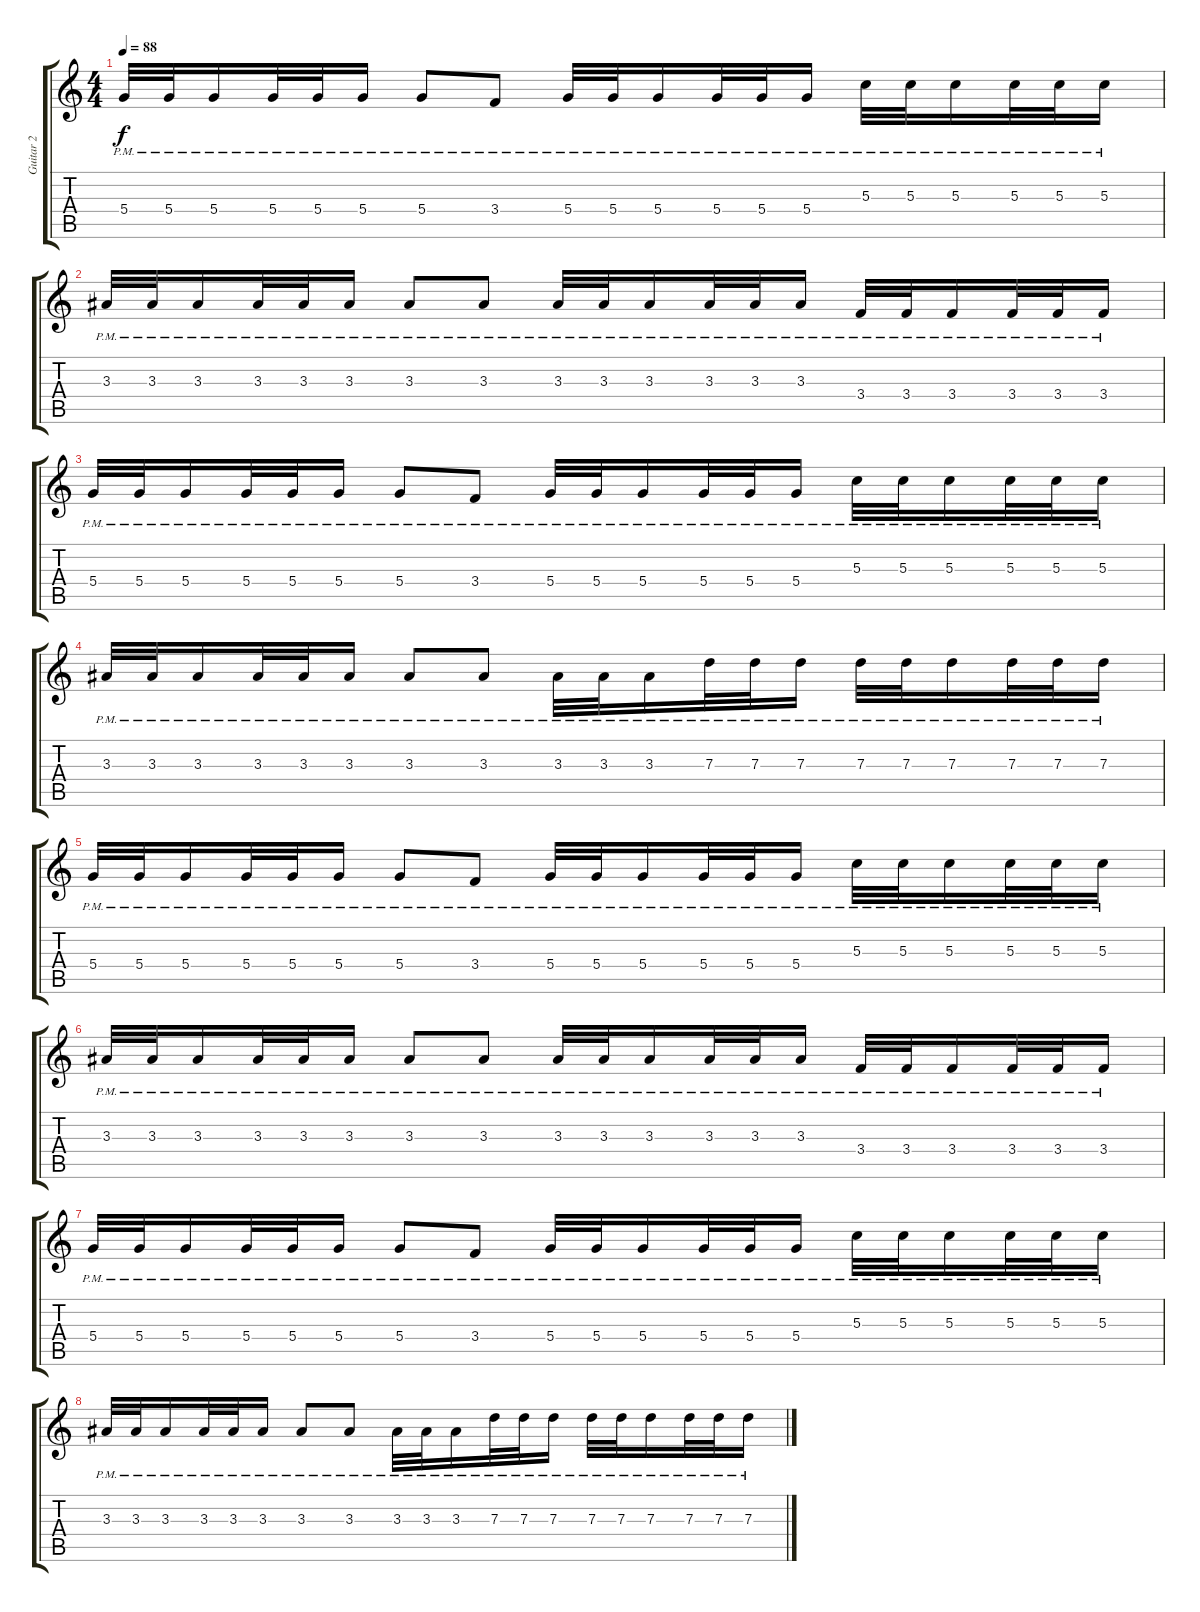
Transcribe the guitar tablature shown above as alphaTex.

\track ("Guitar 2" "Guitar 2") {instrument overdrivenguitar}
\staff {score tabs}
\tuning (E4 B3 G3 D3 A2 E2) {hide}
\ts (4 4)
\tempo 88
\clef g2
\ks c
5.4{pm}.32{dy f} 5.4{pm}.32 5.4{pm}.16 5.4{pm}.32 5.4{pm}.32 5.4{pm}.16 5.4{pm}.8 3.4{pm}.8 5.4{pm}.32 5.4{pm}.32 5.4{pm}.16 5.4{pm}.32 5.4{pm}.32 5.4{pm}.16 5.3{pm}.32 5.3{pm}.32 5.3{pm}.16 5.3{pm}.32 5.3{pm}.32 5.3{pm}.16 |
3.3{pm}.32 3.3{pm}.32 3.3{pm}.16 3.3{pm}.32 3.3{pm}.32 3.3{pm}.16 3.3{pm}.8 3.3{pm}.8 3.3{pm}.32 3.3{pm}.32 3.3{pm}.16 3.3{pm}.32 3.3{pm}.32 3.3{pm}.16 3.4{pm}.32 3.4{pm}.32 3.4{pm}.16 3.4{pm}.32 3.4{pm}.32 3.4{pm}.16 |
5.4{pm}.32 5.4{pm}.32 5.4{pm}.16 5.4{pm}.32 5.4{pm}.32 5.4{pm}.16 5.4{pm}.8 3.4{pm}.8 5.4{pm}.32 5.4{pm}.32 5.4{pm}.16 5.4{pm}.32 5.4{pm}.32 5.4{pm}.16 5.3{pm}.32 5.3{pm}.32 5.3{pm}.16 5.3{pm}.32 5.3{pm}.32 5.3{pm}.16 |
3.3{pm}.32 3.3{pm}.32 3.3{pm}.16 3.3{pm}.32 3.3{pm}.32 3.3{pm}.16 3.3{pm}.8 3.3{pm}.8 3.3{pm}.32 3.3{pm}.32 3.3{pm}.16 7.3{pm}.32 7.3{pm}.32 7.3{pm}.16 7.3{pm}.32 7.3{pm}.32 7.3{pm}.16 7.3{pm}.32 7.3{pm}.32 7.3{pm}.16 |
5.4{pm}.32 5.4{pm}.32 5.4{pm}.16 5.4{pm}.32 5.4{pm}.32 5.4{pm}.16 5.4{pm}.8 3.4{pm}.8 5.4{pm}.32 5.4{pm}.32 5.4{pm}.16 5.4{pm}.32 5.4{pm}.32 5.4{pm}.16 5.3{pm}.32 5.3{pm}.32 5.3{pm}.16 5.3{pm}.32 5.3{pm}.32 5.3{pm}.16 |
3.3{pm}.32 3.3{pm}.32 3.3{pm}.16 3.3{pm}.32 3.3{pm}.32 3.3{pm}.16 3.3{pm}.8 3.3{pm}.8 3.3{pm}.32 3.3{pm}.32 3.3{pm}.16 3.3{pm}.32 3.3{pm}.32 3.3{pm}.16 3.4{pm}.32 3.4{pm}.32 3.4{pm}.16 3.4{pm}.32 3.4{pm}.32 3.4{pm}.16 |
5.4{pm}.32 5.4{pm}.32 5.4{pm}.16 5.4{pm}.32 5.4{pm}.32 5.4{pm}.16 5.4{pm}.8 3.4{pm}.8 5.4{pm}.32 5.4{pm}.32 5.4{pm}.16 5.4{pm}.32 5.4{pm}.32 5.4{pm}.16 5.3{pm}.32 5.3{pm}.32 5.3{pm}.16 5.3{pm}.32 5.3{pm}.32 5.3{pm}.16 |
3.3{pm}.32 3.3{pm}.32 3.3{pm}.16 3.3{pm}.32 3.3{pm}.32 3.3{pm}.16 3.3{pm}.8 3.3{pm}.8 3.3{pm}.32 3.3{pm}.32 3.3{pm}.16 7.3{pm}.32 7.3{pm}.32 7.3{pm}.16 7.3{pm}.32 7.3{pm}.32 7.3{pm}.16 7.3{pm}.32 7.3{pm}.32 7.3{pm}.16
